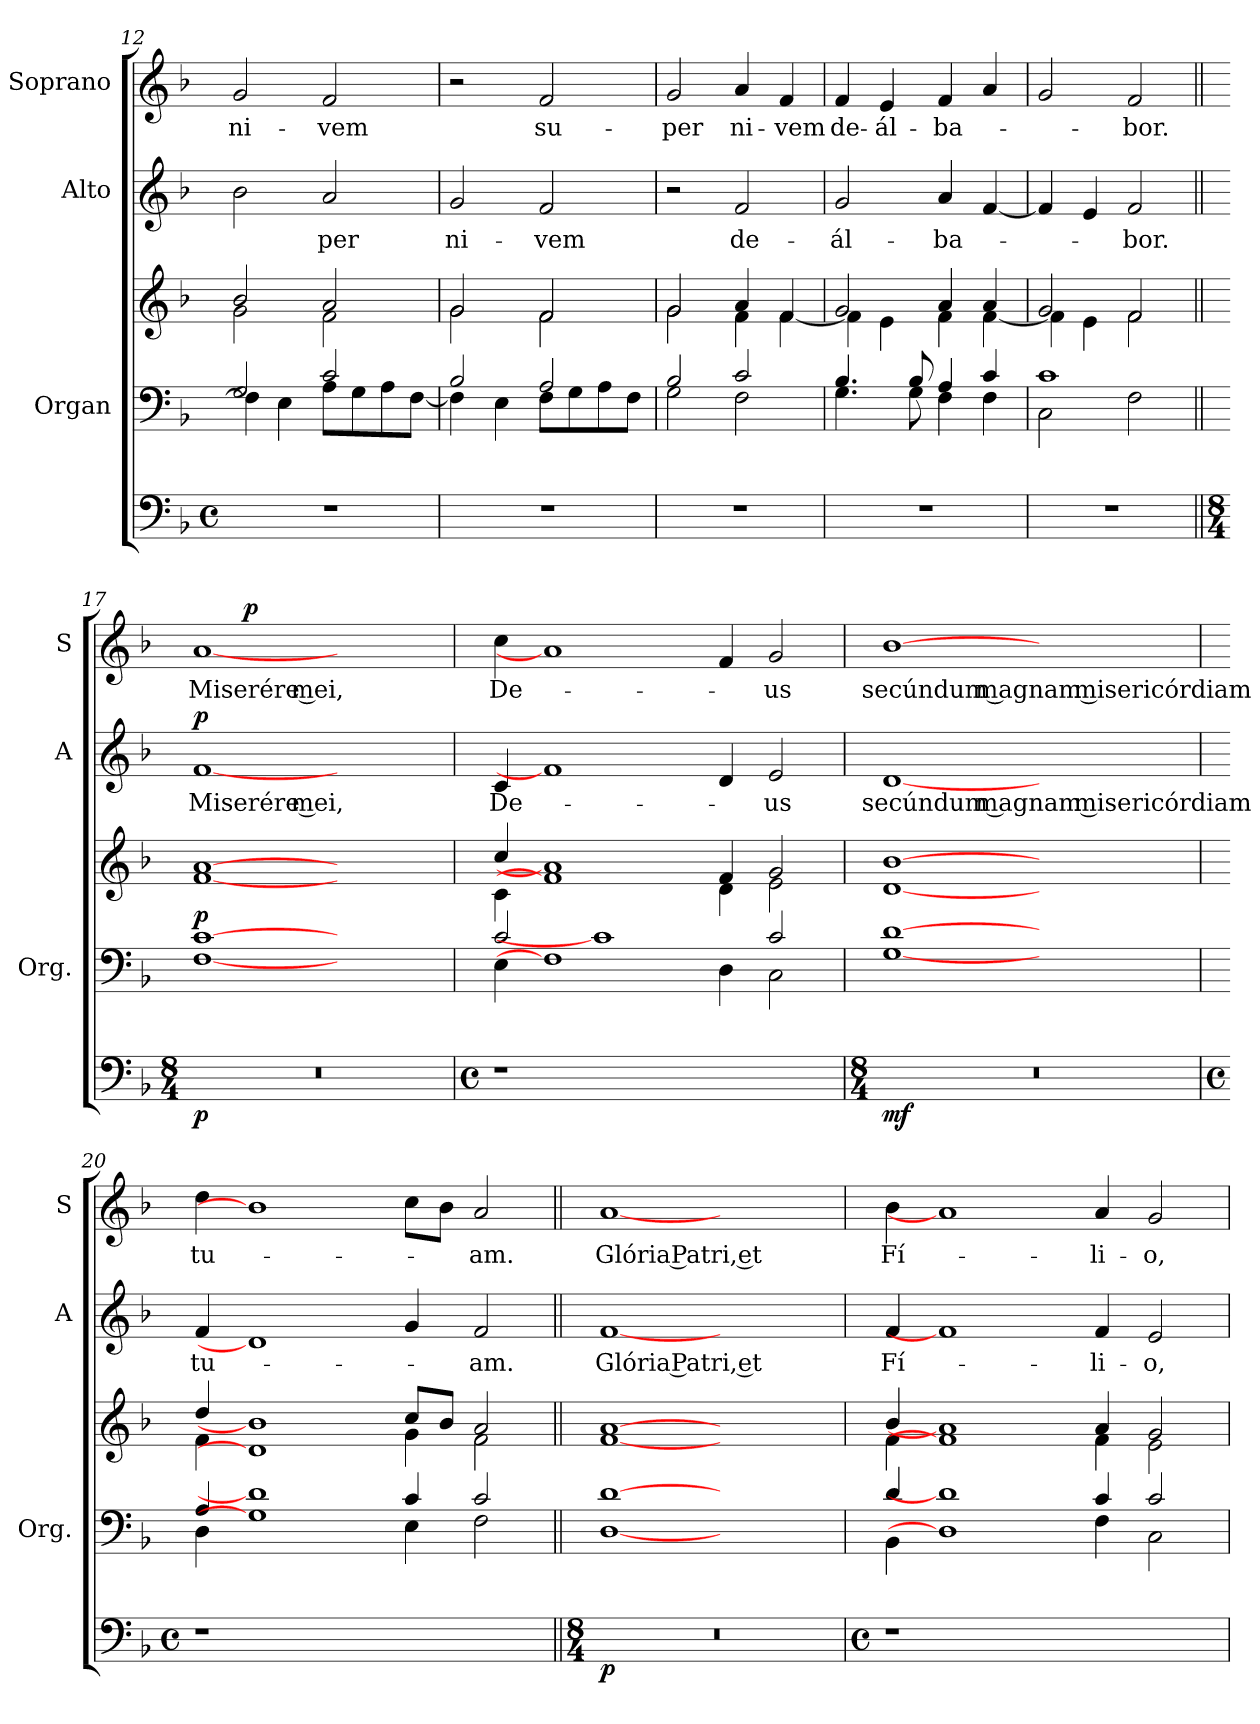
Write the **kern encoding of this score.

**kern	**dynam	**kern	**kern	**dynam	**kern	**text	**dynam	**kern	**text	**dynam
*part4	*part4	*part3	*part3	*part3	*part2	*part2	*part2	*part1	*part1	*part1
*staff5	*staff5	*staff4	*staff3	*staff3/4	*staff2	*staff2	*staff2	*staff1	*staff1	*staff1
*	*	*I"Organ	*	*	*I"Alto	*	*	*I"Soprano	*	*
*	*	*I'Org.	*	*	*I'A	*	*	*I'S	*	*
*clefF4	*	*clefF4	*clefG2	*	*clefG2	*	*	*clefG2	*	*
*k[b-]	*	*k[b-]	*k[b-]	*	*k[b-]	*	*	*k[b-]	*	*
*F:	*	*F:	*F:	*	*F:	*	*	*F:	*	*
*M4/4	*	*	*	*	*	*	*	*	*	*
*met(c)	*	*	*	*	*	*	*	*	*	*
=12	=12	=12	=12	=12	=12	=12	=12	=12	=12	=12
*	*	*^	*^	*	*	*	*	*	*	*
!	!	!	!	!	!	!	!	!	!	!	!LO:LY:b	!
1r	.	2G/	4F\]	2b-/	2g\	.	2b-\	.	.	2g/	ni-	.
.	.	.	4E\	.	.	.	.	.	.	.	.	.
!	!	!	!	!	!	!	!	!LO:LY:b	!	!	!LO:LY:b	!
.	.	2c/	8A\L	2a/	2f\	.	2a/	-per	.	2f/	-vem	.
.	.	.	8G\	.	.	.	.	.	.	.	.	.
.	.	.	8A\	.	.	.	.	.	.	.	.	.
.	.	.	[<8F\J	.	.	.	.	.	.	.	.	.
=13	=13	=13	=13	=13	=13	=13	=13	=13	=13	=13	=13	=13
!	!	!	!	!	!	!	!	!LO:LY:b	!	!	!	!
1r	.	2B-/	4F\]	2g/	2g\	.	2g/	ni-	.	2r	.	.
.	.	.	4E\	.	.	.	.	.	.	.	.	.
!	!	!	!	!	!	!	!	!LO:LY:b	!	!	!LO:LY:b	!
.	.	2A/	8F\L	2f/	2f\	.	2f/	-vem	.	2f/	su-	.
.	.	.	8G\	.	.	.	.	.	.	.	.	.
.	.	.	8A\	.	.	.	.	.	.	.	.	.
.	.	.	8F\J	.	.	.	.	.	.	.	.	.
!!LO:LB:g=z
=14	=14	=14	=14	=14	=14	=14	=14	=14	=14	=14	=14	=14
!	!	!	!	!	!	!	!	!	!	!	!LO:LY:b	!
1r	.	2B-/	2G\	2g/	2g\	.	2r	.	.	2g/	-per	.
!	!	!	!	!	!	!	!	!LO:LY:b	!	!	!LO:LY:b	!
.	.	2c/	2F\	4a/	4f\	.	2f/	de-	.	4a/	ni-	.
!	!	!	!	!	!	!	!	!	!	!	!LO:LY:b	!
.	.	.	.	4f/	[<4f\	.	.	.	.	4f/	-vem	.
=15	=15	=15	=15	=15	=15	=15	=15	=15	=15	=15	=15	=15
!	!	!	!	!	!	!	!	!LO:LY:b	!	!	!LO:LY:b	!
1r	.	4.B-/	4.G\	2g/	4f\]	.	2g/	-ál-	.	4f/	de-	.
!	!	!	!	!	!	!	!	!	!	!	!LO:LY:b	!
.	.	.	.	.	4e\	.	.	.	.	4e/	-ál-	.
.	.	8B-/	8G\	.	.	.	.	.	.	.	.	.
!	!	!	!	!	!	!	!	!LO:LY:b	!	!	!LO:LY:b	!
.	.	4A/	4F\	4a/	4f\	.	4a/	-ba-	.	4f/	-ba-	.
.	.	4c/	4F\	4a/	[<4f\	.	[4f/	.	.	4a/	.	.
=16	=16	=16	=16	=16	=16	=16	=16	=16	=16	=16	=16	=16
1r	.	1c	2C\	2g/	4f\]	.	4f/]	.	.	2g/	.	.
.	.	.	.	.	4e\	.	4e/	.	.	.	.	.
!	!	!	!	!	!	!	!	!LO:LY:b	!	!	!LO:LY:b	!
.	.	.	2F\	2f/	2f\	.	2f/	-bor.	.	2f/	-bor.	.
=17||	=17||	=17||	=17||	=17||	=17||	=17||	=17||	=17||	=17||	=17||	=17||	=17||
*M8/4	*	*	*	*	*	*	*	*	*	*	*	*
!	!LO:DY:b	!	!	!	!	!LO:DY:a=2	!	!LO:LY:b	!LO:DY:a	!	!LO:LY:b	!
*	*	*	*	*	*	*	*	*	*	*^	*	*
0r	p	[1c	[1F	[1a	[1f	p	[1f	Miserére mei,	p	[1a	4ryy	Miserére mei,	.
!	!	!	!	!	!	!	!	!	!	!	!	!	!LO:DY:a
.	.	.	.	.	.	.	.	.	.	.	1..ryy	.	p
.	.	1ryy	1ryy	1ryy	1ryy	.	1ryy	.	.	1ryy	.	.	.
*	*	*	*	*	*	*	*	*	*	*v	*v	*	*
=18	=18	=18	=18	=18	=18	=18	=18	=18	=18	=18	=18	=18
*M4/4	*	*	*	*	*	*	*	*	*	*	*	*
*met(c)	*	*	*	*	*	*	*	*	*	*	*	*
*	*	*	*	*	*	*	*	*	*	*^	*	*
!	!	!	!	!	!	!	!	!LO:LY:b	!	!	!	!LO:LY:b	!
*	*	*	*	*	*	*	*	*	*	*v	*v	*	*
1r	.	2c/	4E\	4cc/	4c\	.	4c/	De-	.	4cc\	De-	.
.	.	.	1F]	1a]	1f]	.	1f]	.	.	1a]	.	.
.	.	1c]	.	.	.	.	.	.	.	.	.	.
1ryy	.	.	.	.	.	.	.	.	.	.	.	.
.	.	.	4D\	4f/	4d\	.	4d/	.	.	4f/	.	.
!	!	!	!	!	!	!	!	!LO:LY:b	!	!	!LO:LY:b	!
.	.	2c/	2C\	2g/	2e\	.	2e/	-us	.	2g/	-us	.
=19	=19	=19	=19	=19	=19	=19	=19	=19	=19	=19	=19	=19
*M8/4	*	*	*	*	*	*	*	*	*	*	*	*
!	!LO:DY:b	!	!	!	!	!	!	!LO:LY:b	!	!	!LO:LY:b	!
0r	mf	[1d	[1G	[1b-	[1d	.	[1d	secúndum magnam misericórdiam	.	[1b-	secúndum magnam misericórdiam	.
.	.	1ryy	1ryy	1ryy	1ryy	.	1ryy	.	.	1ryy	.	.
!!LO:PB:g=z
=20	=20	=20	=20	=20	=20	=20	=20	=20	=20	=20	=20	=20
*M4/4	*	*	*	*	*	*	*	*	*	*	*	*
*met(c)	*	*	*	*	*	*	*	*	*	*	*	*
!	!	!	!	!	!	!	!	!LO:LY:b	!	!	!LO:LY:b	!
1r	.	4A/	4D\	4dd/	4f\	.	4f/	tu-	.	4dd\	tu-	.
.	.	1d]	1G]	1b-]	1d]	.	1d]	.	.	1b-]	.	.
1ryy	.	.	.	.	.	.	.	.	.	.	.	.
.	.	4c/	4E\	8cc/L	4g\	.	4g/	.	.	8cc\L	.	.
.	.	.	.	8b-/J	.	.	.	.	.	8b-\J	.	.
!	!	!	!	!	!	!	!	!LO:LY:b	!	!	!LO:LY:b	!
.	.	2c/	2F\	2a/	2f\	.	2f/	-am.	.	2a/	-am.	.
=21||	=21||	=21||	=21||	=21||	=21||	=21||	=21||	=21||	=21||	=21||	=21||	=21||
*M8/4	*	*	*	*	*	*	*	*	*	*	*	*
!	!LO:DY:b	!	!	!	!	!	!	!LO:LY:b	!	!	!LO:LY:b	!
0r	p	[1d	[1D	[1a	[1f	.	[1f	Glória Patri, et	.	[1a	Glória Patri, et	.
.	.	1ryy	1ryy	1ryy	1ryy	.	1ryy	.	.	1ryy	.	.
=22	=22	=22	=22	=22	=22	=22	=22	=22	=22	=22	=22	=22
*M4/4	*	*	*	*	*	*	*	*	*	*	*	*
*met(c)	*	*	*	*	*	*	*	*	*	*	*	*
!	!	!	!	!	!	!	!	!LO:LY:b	!	!	!LO:LY:b	!
1r	.	4d/	4BB-\	4b-/	4f\	.	4f/	Fí-	.	4b-\	Fí-	.
.	.	1d]	1D]	1a]	1f]	.	1f]	.	.	1a]	.	.
1ryy	.	.	.	.	.	.	.	.	.	.	.	.
!	!	!	!	!	!	!	!	!LO:LY:b	!	!	!LO:LY:b	!
.	.	4c/	4F\	4a/	4f\	.	4f/	-li-	.	4a/	-li-	.
!	!	!	!	!	!	!	!	!LO:LY:b	!	!	!LO:LY:b	!
.	.	2c/	2C\	2g/	2e\	.	2e/	-o,	.	2g/	-o,	.
*	*	*v	*v	*	*	*	*	*	*	*	*	*
*	*	*	*v	*v	*	*	*	*	*	*	*
=	=	=	=	=	=	=	=	=	=	=
*-	*-	*-	*-	*-	*-	*-	*-	*-	*-	*-
